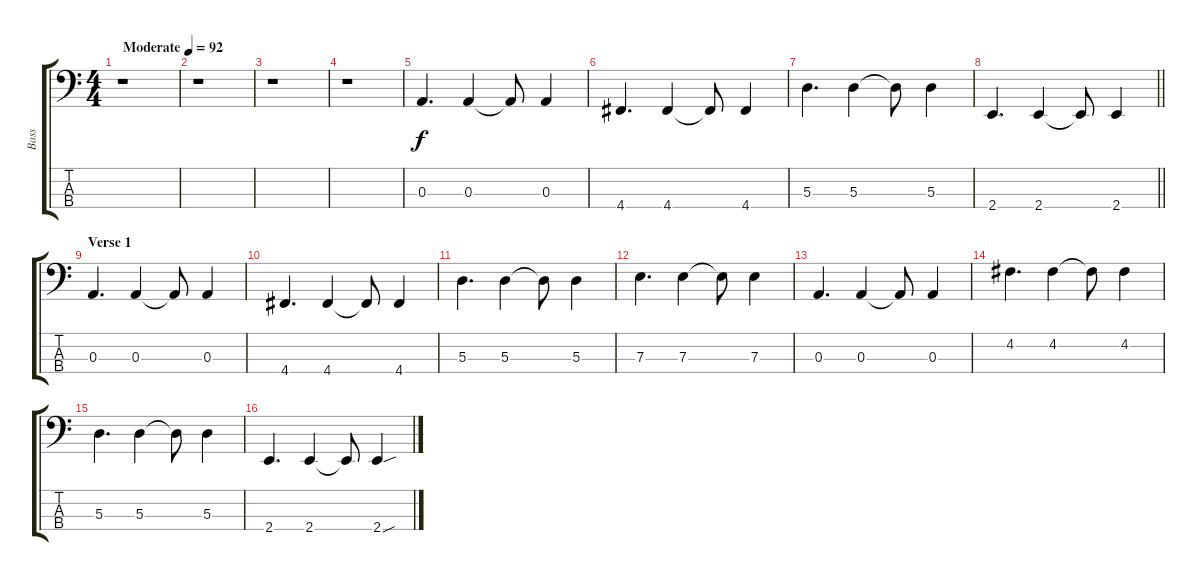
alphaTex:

\track ("Bass" "Bass") {instrument electricbassfinger}
\staff {score tabs}
\tuning (G2 D2 A1 D1) {hide}
\ts (4 4)
\tempo (92 "Moderate")
\clef f4
\ks c
r.1{dy f instrument electricbassfinger} |
r.1 |
r.1 |
r.1 |
0.3.4{d} 0.3.4 0.3{t}.8 0.3.4 |
4.4.4{d} 4.4.4 4.4{t}.8 4.4.4 |
5.3.4{d} 5.3.4 5.3{t}.8 5.3.4 |
\barLineRight lightlight
2.4.4{d} 2.4.4 2.4{t}.8 2.4.4 |
\section ("" "Verse 1")
0.3.4{d} 0.3.4 0.3{t}.8 0.3.4 |
4.4.4{d} 4.4.4 4.4{t}.8 4.4.4 |
5.3.4{d} 5.3.4 5.3{t}.8 5.3.4 |
7.3.4{d} 7.3.4 7.3{t}.8 7.3.4 |
0.3.4{d} 0.3.4 0.3{t}.8 0.3.4 |
4.2.4{d} 4.2.4 4.2{t}.8 4.2.4 |
5.3.4{d} 5.3.4 5.3{t}.8 5.3.4 |
2.4.4{d} 2.4.4 2.4{t}.8 2.4{sou}.4
